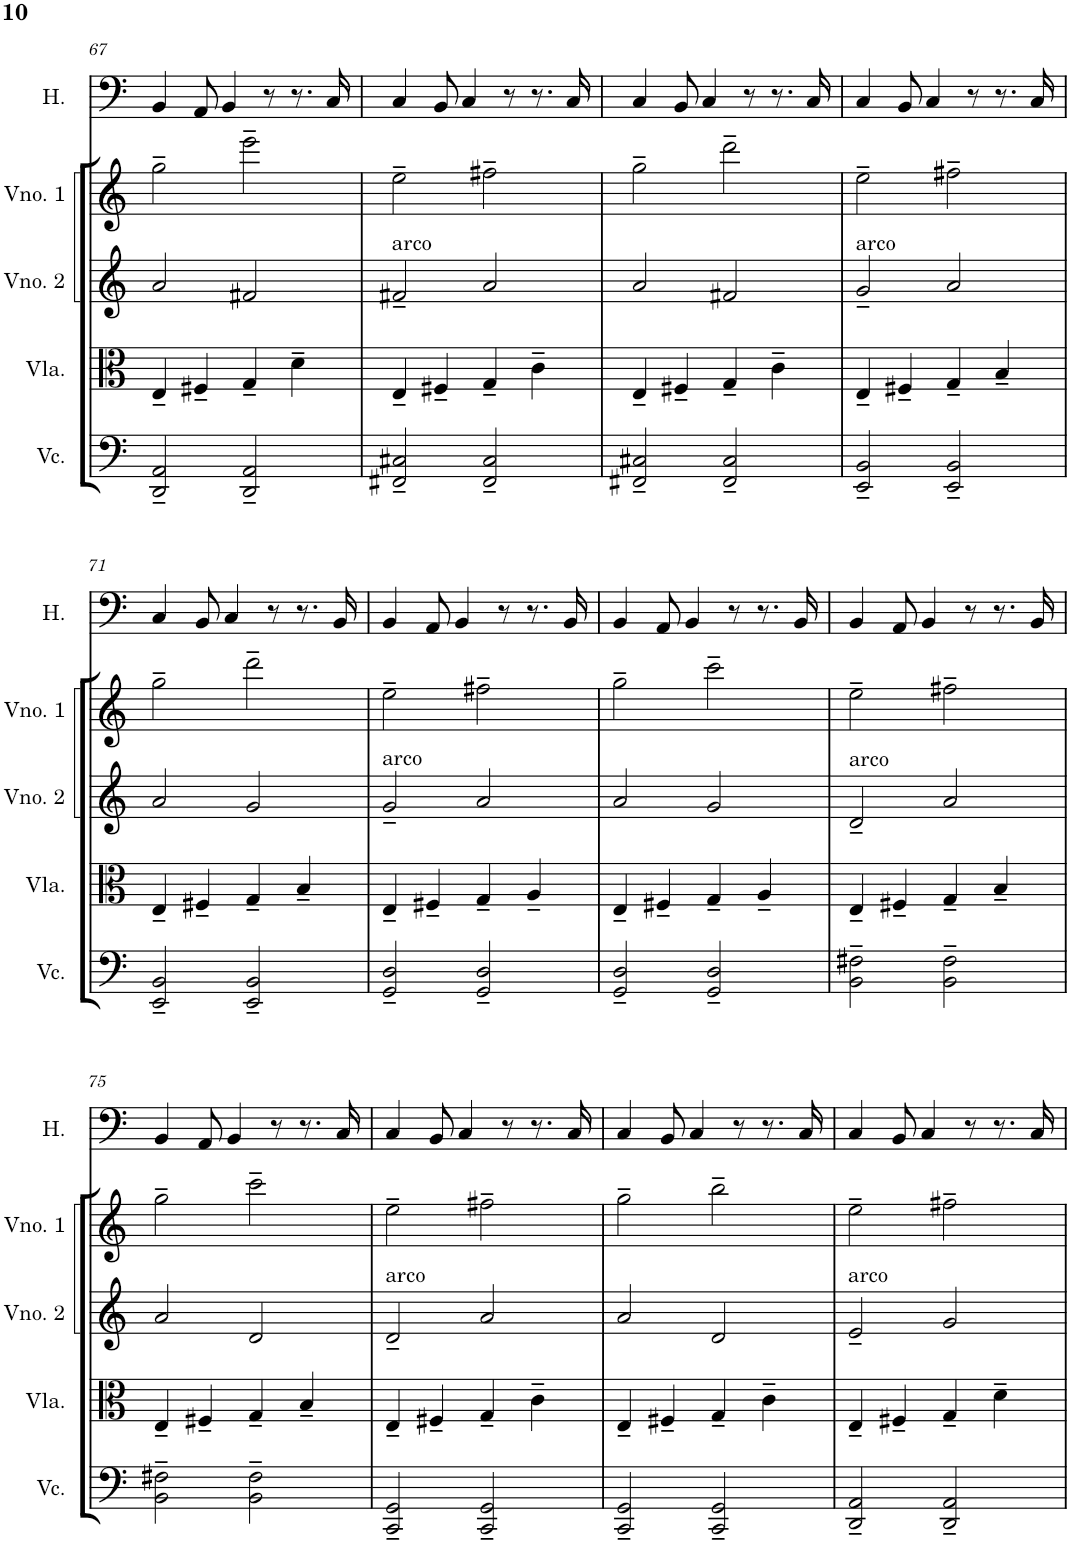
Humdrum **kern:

**kern	**kern	**kern	**kern	**kern
*part5	*part4	*part3	*part2	*part1
*staff5	*staff4	*staff3	*staff2	*staff1
*I"Violoncelo	*I"Viola	*I"Violino 2	*I"Violino 1	*I"Homens
*I'Vc.	*I'Vla.	*I'Vno. 2	*I'Vno. 1	*I'H.
!!LO:PB:g=z
*clefF4	*clefC3	*clefG2	*clefG2	*clefF4
*k[]	*k[]	*k[]	*k[]	*k[]
*M4/4	*M4/4	*M4/4	*M4/4	*M4/4
=67	=67	=67	=67	=67
2DD/~ 2AA/~	4E~/	2a/	2gg~\	4BB/
.	4F#X~/	.	.	8AA/
.	.	.	.	4BB/
2DD/~ 2AA/~	4G~/	2f#X/	2eee~\	.
.	.	.	.	8r
.	4d~\	.	.	8.r
.	.	.	.	16C/
=68	=68	=68	=68	=68
!	!	!LO:TX:a:t=arco	!	!
2FF#X/~ 2C#X/~	4E~/	2f#X~/	2ee~\	4C/
.	4F#X~/	.	.	8BB/
.	.	.	.	4C/
2FF#/~ 2C#/~	4G~/	2a/	2ff#X~\	.
.	.	.	.	8r
.	4c~\	.	.	8.r
.	.	.	.	16C/
=69	=69	=69	=69	=69
2FF#X/~ 2C#X/~	4E~/	2a/	2gg~\	4C/
.	4F#X~/	.	.	8BB/
.	.	.	.	4C/
2FF#/~ 2C#/~	4G~/	2f#X/	2ddd~\	.
.	.	.	.	8r
.	4c~\	.	.	8.r
.	.	.	.	16C/
=70	=70	=70	=70	=70
!	!	!LO:TX:a:t=arco	!	!
2EE/~ 2BB/~	4E~/	2g~/	2ee~\	4C/
.	4F#X~/	.	.	8BB/
.	.	.	.	4C/
2EE/~ 2BB/~	4G~/	2a/	2ff#X~\	.
.	.	.	.	8r
.	4B~/	.	.	8.r
.	.	.	.	16C/
!!LO:LB:g=z
=71	=71	=71	=71	=71
2EE/~ 2BB/~	4E~/	2a/	2gg~\	4C/
.	4F#X~/	.	.	8BB/
.	.	.	.	4C/
2EE/~ 2BB/~	4G~/	2g/	2ddd~\	.
.	.	.	.	8r
.	4B~/	.	.	8.r
.	.	.	.	16BB/
=72	=72	=72	=72	=72
!	!	!LO:TX:a:t=arco	!	!
2GG/~ 2D/~	4E~/	2g~/	2ee~\	4BB/
.	4F#X~/	.	.	8AA/
.	.	.	.	4BB/
2GG/~ 2D/~	4G~/	2a/	2ff#X~\	.
.	.	.	.	8r
.	4A~/	.	.	8.r
.	.	.	.	16BB/
=73	=73	=73	=73	=73
2GG/~ 2D/~	4E~/	2a/	2gg~\	4BB/
.	4F#X~/	.	.	8AA/
.	.	.	.	4BB/
2GG/~ 2D/~	4G~/	2g/	2ccc~\	.
.	.	.	.	8r
.	4A~/	.	.	8.r
.	.	.	.	16BB/
=74	=74	=74	=74	=74
!	!	!LO:TX:a:t=arco	!	!
2BB\~ 2F#X\~	4E~/	2d~/	2ee~\	4BB/
.	4F#X~/	.	.	8AA/
.	.	.	.	4BB/
2BB\~ 2F#\~	4G~/	2a/	2ff#X~\	.
.	.	.	.	8r
.	4B~/	.	.	8.r
.	.	.	.	16BB/
!!LO:LB:g=z
=75	=75	=75	=75	=75
2BB\~ 2F#X\~	4E~/	2a/	2gg~\	4BB/
.	4F#X~/	.	.	8AA/
.	.	.	.	4BB/
2BB\~ 2F#\~	4G~/	2d/	2ccc~\	.
.	.	.	.	8r
.	4B~/	.	.	8.r
.	.	.	.	16C/
=76	=76	=76	=76	=76
!	!	!LO:TX:a:t=arco	!	!
2CC/~ 2GG/~	4E~/	2d~/	2ee~\	4C/
.	4F#X~/	.	.	8BB/
.	.	.	.	4C/
2CC/~ 2GG/~	4G~/	2a/	2ff#X~\	.
.	.	.	.	8r
.	4c~\	.	.	8.r
.	.	.	.	16C/
=77	=77	=77	=77	=77
2CC/~ 2GG/~	4E~/	2a/	2gg~\	4C/
.	4F#X~/	.	.	8BB/
.	.	.	.	4C/
2CC/~ 2GG/~	4G~/	2d/	2bb~\	.
.	.	.	.	8r
.	4c~\	.	.	8.r
.	.	.	.	16C/
=78	=78	=78	=78	=78
!	!	!LO:TX:a:t=arco	!	!
2DD/~ 2AA/~	4E~/	2e~/	2ee~\	4C/
.	4F#X~/	.	.	8BB/
.	.	.	.	4C/
2DD/~ 2AA/~	4G~/	2g/	2ff#X~\	.
.	.	.	.	8r
.	4d~\	.	.	8.r
.	.	.	.	16C/
=	=	=	=	=
*-	*-	*-	*-	*-
